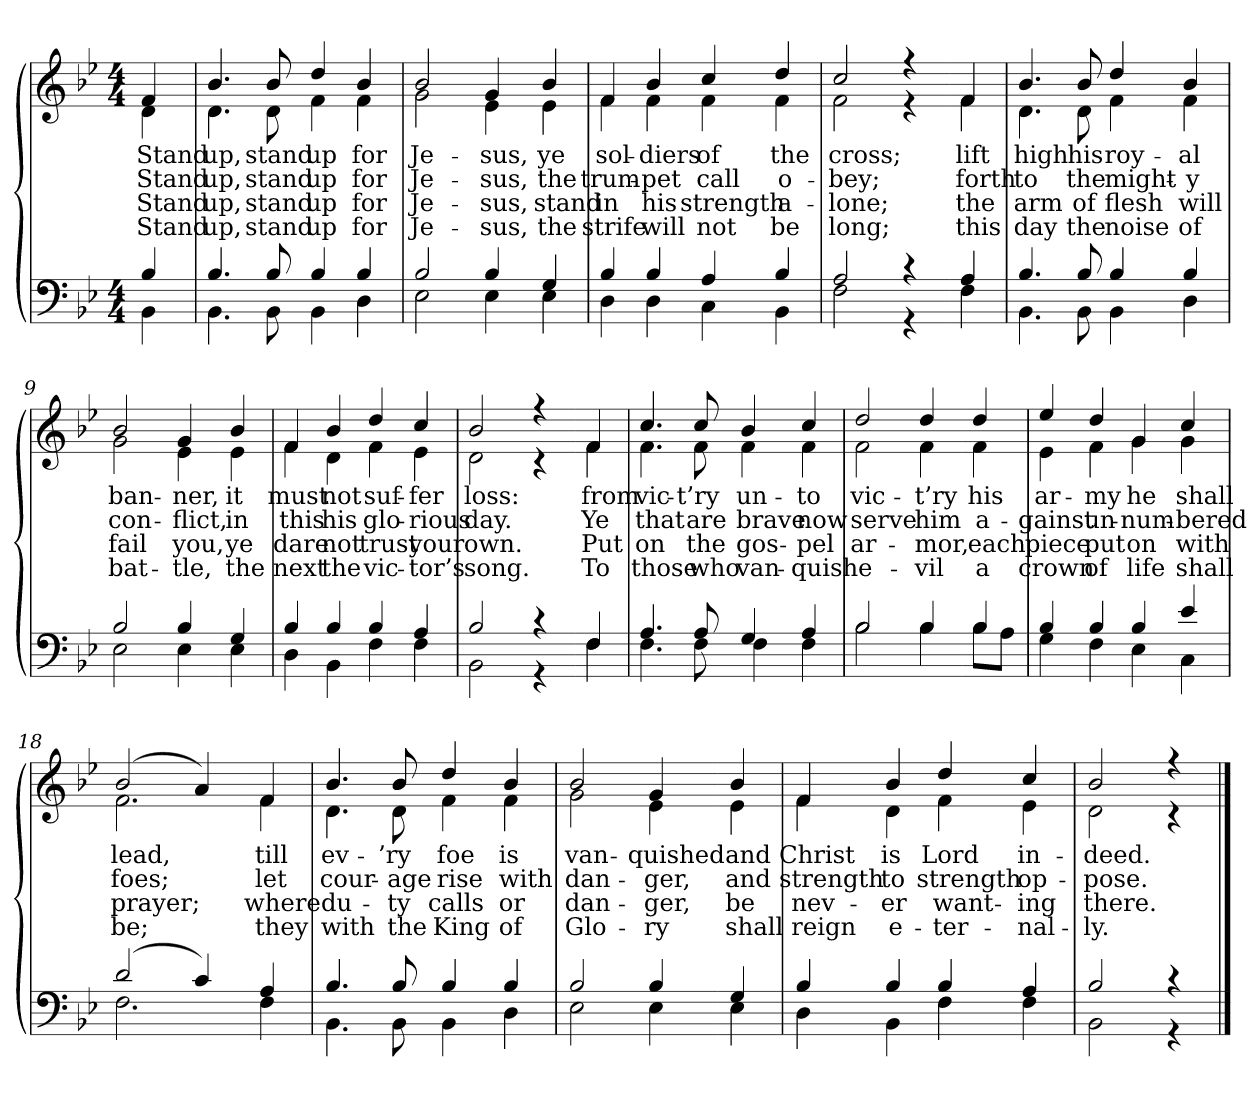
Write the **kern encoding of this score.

**kern	**kern	**text	**text	**text	**text
*part2	*part1	*part1	*part1	*part1	*part1
*staff2	*staff1	*staff1	*staff1	*staff1	*staff1
*clefF4	*clefG2	*	*	*	*
*k[b-e-]	*k[b-e-]	*	*	*	*
*M4/4	*M4/4	*	*	*	*
=1	=1	=1	=1	=1	=1
*^	*	*	*	*	*
!	!	!LO:TX:b:i:t=Verse	!	!	!	!
!	!	!	!LO:LY:b	!LO:LY:b	!LO:LY:b	!LO:LY:b
*	*	*^	*	*	*	*
4B-/	4BB-\	4f/	4d\	Stand	Stand	Stand	Stand
=2	=2	=2	=2	=2	=2	=2	=2
!	!	!	!	!LO:LY:b	!LO:LY:b	!LO:LY:b	!LO:LY:b
4.B-/	4.BB-\	4.b-/	4.d\	up,	up,	up,	up,
!	!	!	!	!LO:LY:b	!LO:LY:b	!LO:LY:b	!LO:LY:b
8B-/	8BB-\	8b-/	8d\	stand	stand	stand	stand
!	!	!	!	!LO:LY:b	!LO:LY:b	!LO:LY:b	!LO:LY:b
4B-/	4BB-\	4dd/	4f\	up	up	up	up
!	!	!	!	!LO:LY:b	!LO:LY:b	!LO:LY:b	!LO:LY:b
4B-/	4D\	4b-/	4f\	for	for	for	for
=3	=3	=3	=3	=3	=3	=3	=3
!	!	!	!	!LO:LY:b	!LO:LY:b	!LO:LY:b	!LO:LY:b
2B-/	2E-\	2b-/	2g\	Je-	Je-	Je-	Je-
!	!	!	!	!LO:LY:b	!LO:LY:b	!LO:LY:b	!LO:LY:b
4B-/	4E-\	4g/	4e-\	-sus,	-sus,	-sus,	-sus,
!!LO:LB:g=z	!!
=4-	=4-	=4-	=4-	=4-	=4-	=4-	=4-
!	!	!	!	!LO:LY:b	!LO:LY:b	!LO:LY:b	!LO:LY:b
4G/	4E-\	4b-/	4e-\	ye	the	stand	the
=5	=5	=5	=5	=5	=5	=5	=5
!	!	!	!	!LO:LY:b	!LO:LY:b	!LO:LY:b	!LO:LY:b
4B-/	4D\	4f/	4f\	sol-	trum-	in	strife
!	!	!	!	!LO:LY:b	!LO:LY:b	!LO:LY:b	!LO:LY:b
4B-/	4D\	4b-/	4f\	-diers	-pet	his	will
!	!	!	!	!LO:LY:b	!LO:LY:b	!LO:LY:b	!LO:LY:b
4A/	4C\	4cc/	4f\	of	call	strength	not
!	!	!	!	!LO:LY:b	!LO:LY:b	!LO:LY:b	!LO:LY:b
4B-/	4BB-\	4dd/	4f\	the	o-	a-	be
=6	=6	=6	=6	=6	=6	=6	=6
!	!	!	!	!LO:LY:b	!LO:LY:b	!LO:LY:b	!LO:LY:b
2A/	2F\	2cc/	2f\	cross;	-bey;	-lone;	long;
4r	4r	4r	4r	.	.	.	.
!!LO:LB:g=z	!!
=7-	=7-	=7-	=7-	=7-	=7-	=7-	=7-
!	!	!	!	!LO:LY:b	!LO:LY:b	!LO:LY:b	!LO:LY:b
4A/	4F\	4f/	4f\	lift	forth	the	this
=8	=8	=8	=8	=8	=8	=8	=8
!	!	!	!	!LO:LY:b	!LO:LY:b	!LO:LY:b	!LO:LY:b
4.B-/	4.BB-\	4.b-/	4.d\	high	to	arm	day
!	!	!	!	!LO:LY:b	!LO:LY:b	!LO:LY:b	!LO:LY:b
8B-/	8BB-\	8b-/	8d\	his	the	of	the
!	!	!	!	!LO:LY:b	!LO:LY:b	!LO:LY:b	!LO:LY:b
4B-/	4BB-\	4dd/	4f\	roy-	might-	flesh	noise
!	!	!	!	!LO:LY:b	!LO:LY:b	!LO:LY:b	!LO:LY:b
4B-/	4D\	4b-/	4f\	-al	-y	will	of
=9	=9	=9	=9	=9	=9	=9	=9
!	!	!	!	!LO:LY:b	!LO:LY:b	!LO:LY:b	!LO:LY:b
2B-/	2E-\	2b-/	2g\	ban-	con-	fail	bat-
!	!	!	!	!LO:LY:b	!LO:LY:b	!LO:LY:b	!LO:LY:b
4B-/	4E-\	4g/	4e-\	-ner,	-flict,	you,	-tle,
!!LO:LB:g=z	!!
=10-	=10-	=10-	=10-	=10-	=10-	=10-	=10-
!	!	!	!	!LO:LY:b	!LO:LY:b	!LO:LY:b	!LO:LY:b
4G/	4E-\	4b-/	4e-\	it	in	ye	the
=11	=11	=11	=11	=11	=11	=11	=11
!	!	!	!	!LO:LY:b	!LO:LY:b	!LO:LY:b	!LO:LY:b
4B-/	4D\	4f/	4f\	must	this	dare	next
!	!	!	!	!LO:LY:b	!LO:LY:b	!LO:LY:b	!LO:LY:b
4B-/	4BB-\	4b-/	4d\	not	his	not	the
!	!	!	!	!LO:LY:b	!LO:LY:b	!LO:LY:b	!LO:LY:b
4B-/	4F\	4dd/	4f\	suf-	glo-	trust	vic-
!	!	!	!	!LO:LY:b	!LO:LY:b	!LO:LY:b	!LO:LY:b
4A/	4F\	4cc/	4e-\	-fer	-rious	your	-tor’s
=12	=12	=12	=12	=12	=12	=12	=12
!	!	!	!	!LO:LY:b	!LO:LY:b	!LO:LY:b	!LO:LY:b
2B-/	2BB-\	2b-/	2d\	loss:	day.	own.	song.
4r	4r	4r	4r	.	.	.	.
!!LO:LB:g=z	!!
=13-	=13-	=13-	=13-	=13-	=13-	=13-	=13-
!	!	!	!	!LO:LY:b	!LO:LY:b	!LO:LY:b	!LO:LY:b
4F/	4F\	4f/	4f\	from	Ye	Put	To
=14	=14	=14	=14	=14	=14	=14	=14
!	!	!	!	!LO:LY:b	!LO:LY:b	!LO:LY:b	!LO:LY:b
4.A/	4.F\	4.cc/	4.f\	vic-	that	on	those
!	!	!	!	!LO:LY:b	!LO:LY:b	!LO:LY:b	!LO:LY:b
8A/	8F\	8cc/	8f\	-t’ry	are	the	who
!	!	!	!	!LO:LY:b	!LO:LY:b	!LO:LY:b	!LO:LY:b
4G/	4F\	4b-/	4f\	un-	brave	gos-	van-
!	!	!	!	!LO:LY:b	!LO:LY:b	!LO:LY:b	!LO:LY:b
4A/	4F\	4cc/	4f\	-to	now	-pel	-quish
=15	=15	=15	=15	=15	=15	=15	=15
!	!	!	!	!LO:LY:b	!LO:LY:b	!LO:LY:b	!LO:LY:b
2B-/	2B-\	2dd/	2f\	vic-	serve	ar-	e-
!	!	!	!	!LO:LY:b	!LO:LY:b	!LO:LY:b	!LO:LY:b
4B-/	4B-\	4dd/	4f\	-t’ry	him	-mor,	-vil
!!LO:LB:g=z	!!
=16-	=16-	=16-	=16-	=16-	=16-	=16-	=16-
!	!	!	!	!LO:LY:b	!LO:LY:b	!LO:LY:b	!LO:LY:b
4B-/	8B-\L	4dd/	4f\	his	a-	each	a
.	8A\J	.	.	.	.	.	.
=17	=17	=17	=17	=17	=17	=17	=17
!	!	!	!	!LO:LY:b	!LO:LY:b	!LO:LY:b	!LO:LY:b
4B-/	4G\	4ee-/	4e-\	ar-	-gainst	piece	crown
!	!	!	!	!LO:LY:b	!LO:LY:b	!LO:LY:b	!LO:LY:b
4B-/	4F\	4dd/	4f\	-my	un-	put	of
!	!	!	!	!LO:LY:b	!LO:LY:b	!LO:LY:b	!LO:LY:b
4B-/	4E-\	4g/	4g\	he	-num-	on	life
!	!	!	!	!LO:LY:b	!LO:LY:b	!LO:LY:b	!LO:LY:b
4e-/	4C\	4cc/	4g\	shall	-bered	with	shall
=18	=18	=18	=18	=18	=18	=18	=18
!	!	!	!	!LO:LY:b	!LO:LY:b	!LO:LY:b	!LO:LY:b
(>2d/	2.F\	(>2b-/	2.f\	lead,	foes;	prayer;	be;
4c/)	.	4a/)	.	.	.	.	.
!!LO:LB:g=z	!!
=19-	=19-	=19-	=19-	=19-	=19-	=19-	=19-
!	!	!	!	!LO:LY:b	!LO:LY:b	!LO:LY:b	!LO:LY:b
4A/	4F\	4f/	4f\	till	let	where	they
=20	=20	=20	=20	=20	=20	=20	=20
!	!	!	!	!LO:LY:b	!LO:LY:b	!LO:LY:b	!LO:LY:b
4.B-/	4.BB-\	4.b-/	4.d\	ev-	cour-	du-	with
!	!	!	!	!LO:LY:b	!LO:LY:b	!LO:LY:b	!LO:LY:b
8B-/	8BB-\	8b-/	8d\	-’ry	-age	-ty	the
!	!	!	!	!LO:LY:b	!LO:LY:b	!LO:LY:b	!LO:LY:b
4B-/	4BB-\	4dd/	4f\	foe	rise	calls	King
!	!	!	!	!LO:LY:b	!LO:LY:b	!LO:LY:b	!LO:LY:b
4B-/	4D\	4b-/	4f\	is	with	or	of
=21	=21	=21	=21	=21	=21	=21	=21
!	!	!	!	!LO:LY:b	!LO:LY:b	!LO:LY:b	!LO:LY:b
2B-/	2E-\	2b-/	2g\	van-	dan-	dan-	Glo-
!	!	!	!	!LO:LY:b	!LO:LY:b	!LO:LY:b	!LO:LY:b
4B-/	4E-\	4g/	4e-\	-quished	-ger,	-ger,	-ry
!!LO:LB:g=z	!!
=22-	=22-	=22-	=22-	=22-	=22-	=22-	=22-
!	!	!	!	!LO:LY:b	!LO:LY:b	!LO:LY:b	!LO:LY:b
4G/	4E-\	4b-/	4e-\	and	and	be	shall
=23	=23	=23	=23	=23	=23	=23	=23
!	!	!	!	!LO:LY:b	!LO:LY:b	!LO:LY:b	!LO:LY:b
4B-/	4D\	4f/	4f\	Christ	strength	nev-	reign
!	!	!	!	!LO:LY:b	!LO:LY:b	!LO:LY:b	!LO:LY:b
4B-/	4BB-\	4b-/	4d\	is	to	-er	e-
!	!	!	!	!LO:LY:b	!LO:LY:b	!LO:LY:b	!LO:LY:b
4B-/	4F\	4dd/	4f\	Lord	strength	want-	-ter-
!	!	!	!	!LO:LY:b	!LO:LY:b	!LO:LY:b	!LO:LY:b
4A/	4F\	4cc/	4e-\	in-	op-	-ing	-nal-
=24	=24	=24	=24	=24	=24	=24	=24
!	!	!	!	!LO:LY:b	!LO:LY:b	!LO:LY:b	!LO:LY:b
2B-/	2BB-\	2b-/	2d\	-deed.	-pose.	there.	-ly.
4r	4r	4r	4r	.	.	.	.
*v	*v	*	*	*	*	*	*
*	*v	*v	*	*	*	*
==	==	==	==	==	==
*-	*-	*-	*-	*-	*-
